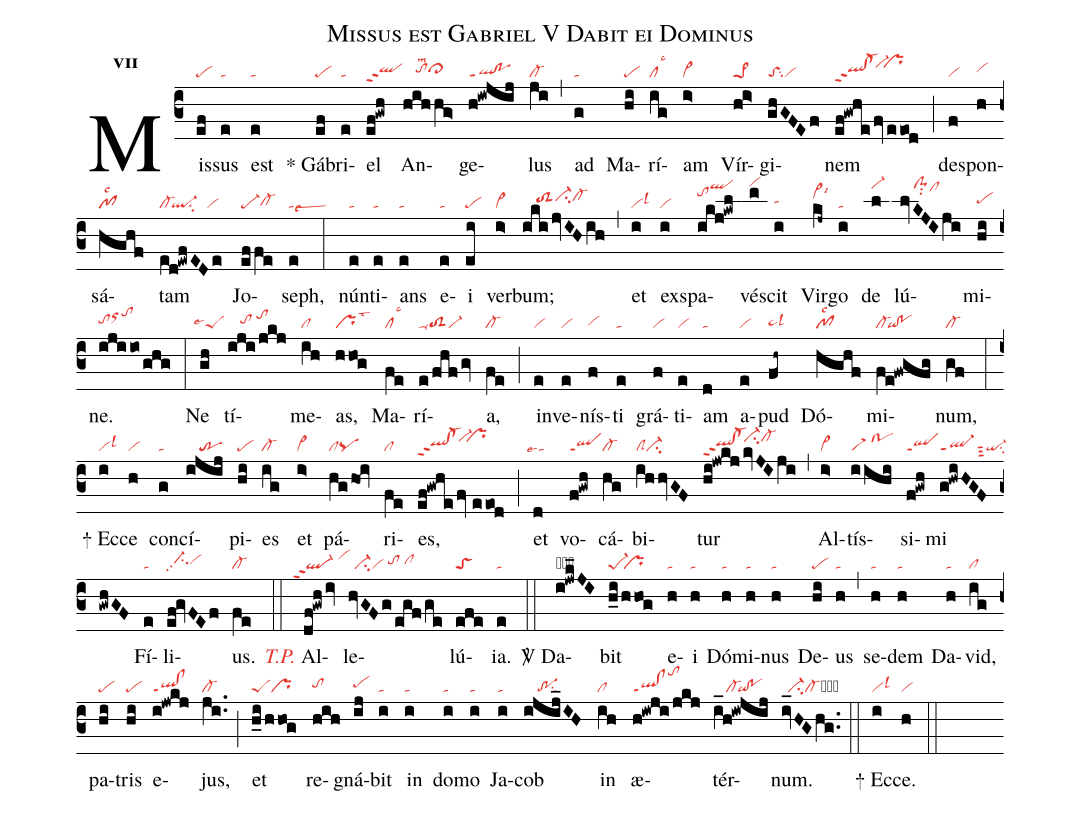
name:Missus est Gabriel V Dabit ei Dominus;
office-part:re;
mode:7;
nabc-lines:1;
%%
initial-style: 1;
name: Missus est Gabriel;
mode: 7;
office-part: Responsorium;
annotation: Resp.;
annotation: vii;
nabc-lines: 1;
%%
(c3) Mis(ef|pe)sus(e|ta) est(e|ta) <sp>*</sp> Gá(ef|pe)bri(e|ta)el(ef!gwh|qlhhppt2) An(hihhg>|////tohhlsm2cl>hh)ge(h!iwjij|ql!poppt1)lus(ji|cl-) (,) ad(g|ta) Ma(hi|pe)rí(ig|cllsc3)am(i>|vi>) Vír(hi>|pe>1)gi(ghGFEf|toSsu2vi)nem(ef!gwhe/fveeod|qlhh!cl-hhppt2`vi-hj``prhj) (;) de(f|vi)spon(h|vihh)sá(hghf|pf1lsc2)tam(ed!ewfEDe|cl-`ql-su2vi) Jo(effe|pe-cl-hg)seph,(e|talsew9) (:) nún(e|ta)ti(e|ta)ans(e|ta) e(e|ta)i(ei|pe) ver(i>|vi>)bum;(iki/jvIHih|////toS2hhci-hicl-hi) (,) et(i|vilsl3) ex(i|vi)spa(ikj!kwl|tohkqlhn)vé(m|vihp)scit(i|tahh) Vir(kj~|vi>hjlsi6)go(i|ta) de(l|vi-hn) lú(lvKJIji|////clS-hnsu2clhm)mi(hi|pehh)ne.(ijiio/ghg|tohhorhjtohk) (:) Ne(gh|``peSlse4) tí(iji/jkj|////tohh/tohj)me(ih|cl)as,(hhog|prlst3) Ma(fe|cllsc3)rí(e/fhf/gv|ta-toS2vi-)a,(fe|cl-) (;) in(e|vi)ve(e|vi)nís(f|vihg)ti(e|ta) grá(f|vi)ti(e|vi)am(d|ta) a(e|vi)pud(fh~|ta>hglsl3) Dó(hghf|pf1lsc2)mi(fe!fwgfg|cl-`qi!po)num,(gf|cl-) (:)
<sp>+</sp> Ec(i|vilsl3)ce(h|vi) con(g|ta)cí(ijij|////tr)pi(hi|pe)es(ig|cl-) et(i>|vi>) pá(hghoi|clpq)ri(fe|cl)es,(ef!gwhe/fv//eeod|qlhh!cl-hhppt2`vi-hj``prhj) (;) et(d|``talse4) vo(f!gwh|qlppt1)cá(hg|cl-)bi(ihhvGF|clSci-)tur(hi!jwkj/kvJIji|qlhh!cl-hhppt2`ci-hjcl-hj) (,) Al(i>|vi>)tís(iihi|trM)si(f!gwh|qlppt1)mi(g!hwiHGF/gwhGF|ql-ppt1sut3qi-su2) Fí(e|ta)li(ef!gvFEf|//ci-hhpp2vihh)us.(fe|cl-) (::)
<c><i>T.P.</i></c> {A}l(df!gwh/iv|```ql-ppt2/vihj)le(hvGFg/egf/ge|//ci-vi/tohh/clhh)lú(efe|toS)ia.(e|ta) (::)

<sp>V/</sp> Da(i!jwk_JI|obql-hjppt1su2)bit(h_i/hhog|pe-1``pr) e(h|ta)i(h|ta) Dó(h|ta)mi(h|ta)nus(h|ta) De(hi|pe)us(h|ta) (,)
se(h|ta)dem(h|ta) Da(h|ta)vid,(ig|cl) pa(hi|pe)tris(hi|pe) e(i!jwkj|ql!clppt1)jus,(ji..|cl-) (;)
et(h_i/hhog|peSpr) re(hih|tohh)gná(ij|pehh)bit(i|ta) in(i|ta) do(i|ta)mo(i|ta) Ja(i|ta)cob(ijij_IH|////tr-1su2) in(ih|cl) æ(h!iwji/jkj|ql!clppt1tohm)tér(i_h!iwjij|////cl-`qi!po)num.(iv_HGhg..|//ci-cl-cb) (::)

<sp>+</sp> Ec(i|vilsl3)ce.(h|vi) (::)
